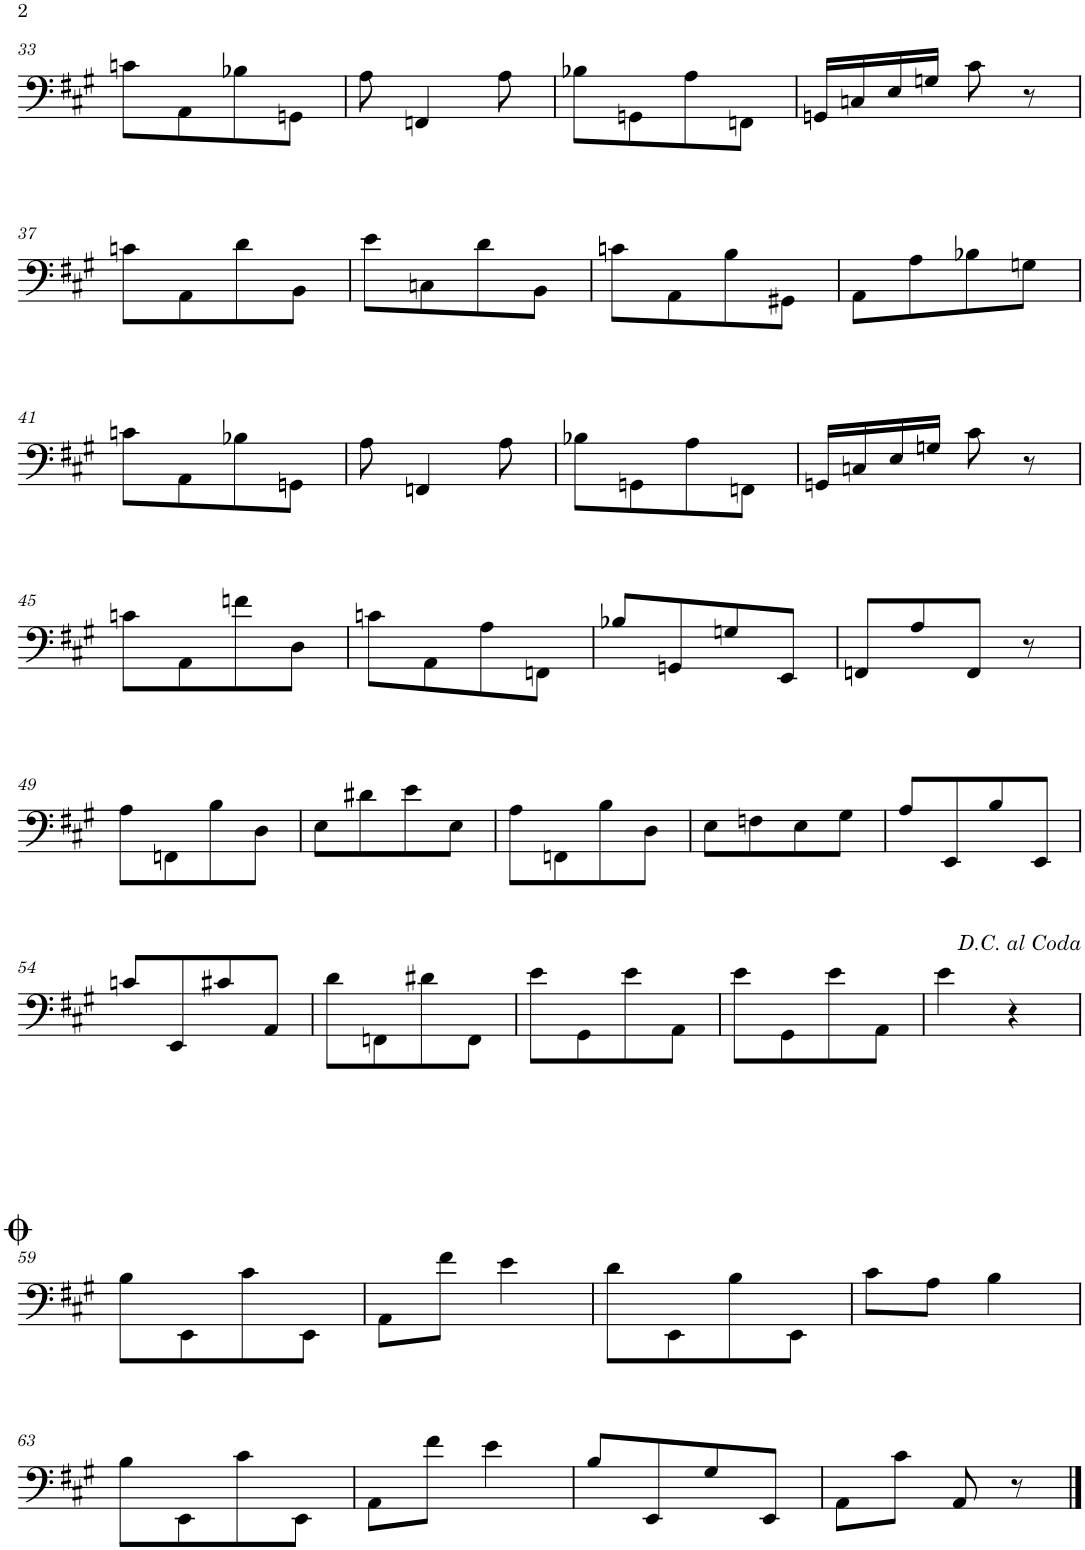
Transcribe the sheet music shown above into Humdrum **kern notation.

**kern
*part1
*staff1
*I"Trombone
*I'Tbn.
!!LO:PB:g=z
*clefF4
*k[f#c#g#]
*M2/4
=33
8cn\L
8AA\
8B-X\
8GGn\J
=34
8A\
4FFn/
8A\
=35
8B-X\L
8GGn\
8A\
8FFn\J
=36
16GGn/LL
16Cn/
16E/
16Gn/JJ
8c#\
8r
!!LO:LB:g=z
=37
8cn\L
8AA\
8d\
8BB\J
=38
8e\L
8Cn\
8d\
8BB\J
=39
8cn\L
8AA\
8B\
8GG#X\J
=40
8AA\L
8A\
8B-X\
8Gn\J
!!LO:LB:g=z
=41
8cn\L
8AA\
8B-X\
8GGn\J
=42
8A\
4FFn/
8A\
=43
8B-X\L
8GGn\
8A\
8FFn\J
=44
16GGn/LL
16Cn/
16E/
16Gn/JJ
8c#\
8r
!!LO:LB:g=z
=45
8cn\L
8AA\
8fn\
8D\J
=46
8cn\L
8AA\
8A\
8FFn\J
=47
8B-X/L
8GGn/
8Gn/
8EE/J
=48
8FFn/L
8A/
8FF/J
8r
!!LO:LB:g=z
=49
8A\L
8FFn\
8B\
8D\J
=50
8E\L
8d#X\
8e\
8E\J
=51
8A\L
8FFn\
8B\
8D\J
=52
8E\L
8Fn\
8E\
8G#\J
=53
8A/L
8EE/
8B/
8EE/J
!!LO:LB:g=z
=54
8cn/L
8EE/
8c#X/
8AA/J
=55
8d\L
8FFn\
8d#X\
8FF\J
=56
8e\L
8GG#\
8e\
8AA\J
=57
8e\L
8GG#\
8e\
8AA\J
=58
4e\
4r
!LO:TX:a:t=<i>D.C. al Coda</i>
!!LO:LB:g=z
=59
8B\L
8EE\
8c#\
8EE\J
=60
8AA\L
8f#\J
4e\
=61
8d\L
8EE\
8B\
8EE\J
=62
8c#\L
8A\J
4B\
!!LO:LB:g=z
=63
8B\L
8EE\
8c#\
8EE\J
=64
8AA\L
8f#\J
4e\
=65
8B/L
8EE/
8G#/
8EE/J
=66
8AA\L
8c#\J
8AA/
8r
==
*-
